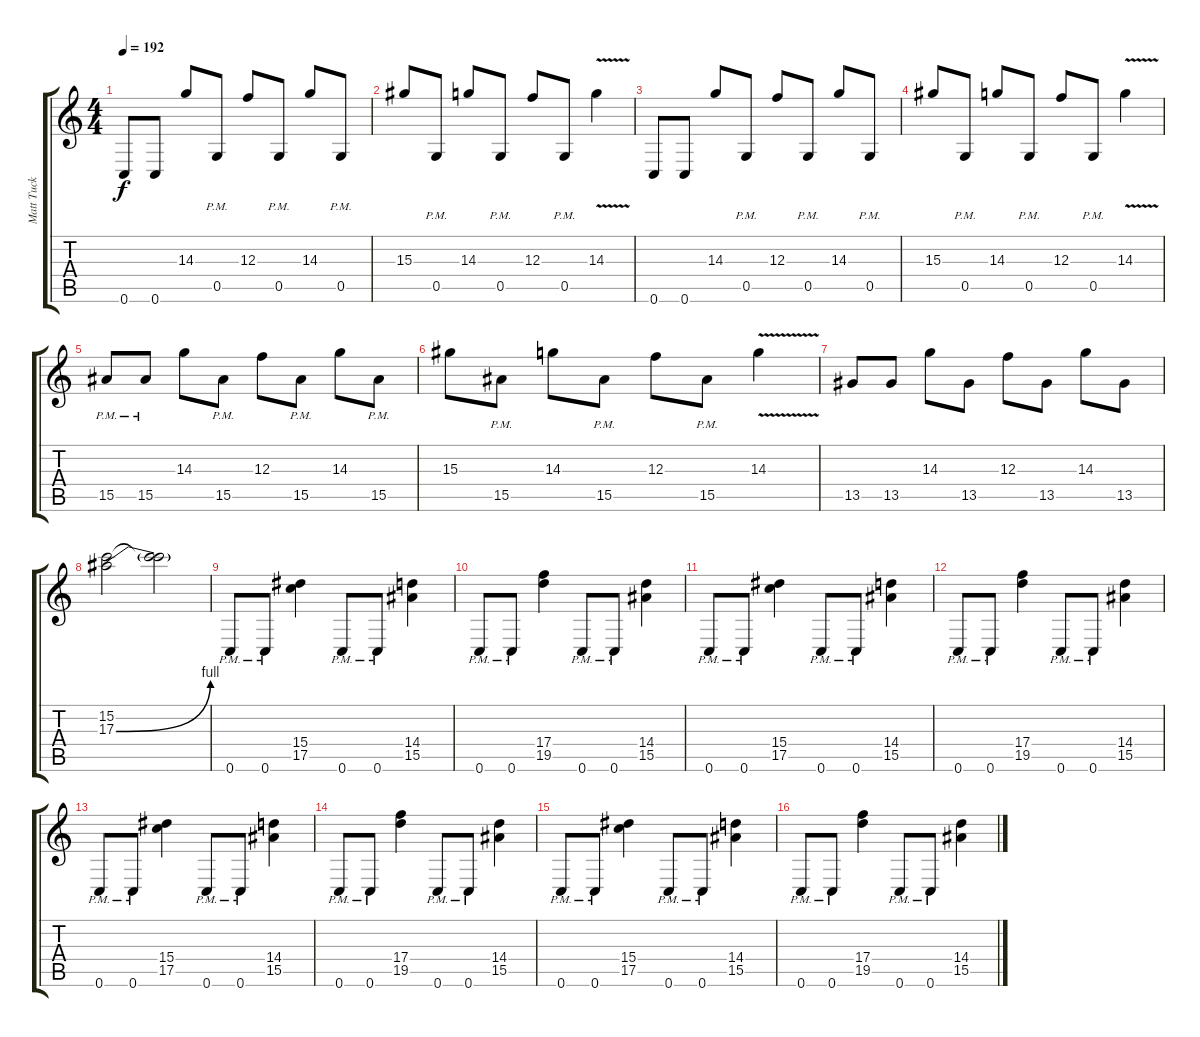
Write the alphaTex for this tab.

\track ("Matt Tuck " "Matt Tuck ") {instrument distortionguitar}
\staff {score tabs}
\tuning (D4 A3 F3 C3 G2 C2) {hide}
\ts (4 4)
\tempo 192
\clef g2
\ks c
0.6.8{dy f} 0.6.8 14.3.8 0.5{pm}.8 12.3.8 0.5{pm}.8 14.3.8 0.5{pm}.8 |
15.3.8 0.5{pm}.8 14.3.8 0.5{pm}.8 12.3.8 0.5{pm}.8 14.3{v}.4 |
0.6.8 0.6.8 14.3.8 0.5{pm}.8 12.3.8 0.5{pm}.8 14.3.8 0.5{pm}.8 |
15.3.8 0.5{pm}.8 14.3.8 0.5{pm}.8 12.3.8 0.5{pm}.8 14.3{v}.4 |
15.5{pm}.8 15.5{pm}.8 14.3.8 15.5{pm}.8 12.3.8 15.5{pm}.8 14.3.8 15.5{pm}.8 |
15.3.8 15.5{pm}.8 14.3.8 15.5{pm}.8 12.3.8 15.5{pm}.8 14.3{v}.4 |
13.5.8 13.5.8 14.3.8 13.5.8 12.3.8 13.5.8 14.3.8 13.5.8 |
(15.2 17.3{be (bend 0 0 60 4)}).2 (15.2{t} 17.3{t}).2 |
0.6{pm}.8{instrument overdrivenguitar} 0.6{pm}.8 (15.4 17.5).4 0.6{pm}.8 0.6{pm}.8 (14.4 15.5).4 |
0.6{pm}.8 0.6{pm}.8 (17.4 19.5).4 0.6{pm}.8 0.6{pm}.8 (14.4 15.5).4 |
0.6{pm}.8 0.6{pm}.8 (15.4 17.5).4 0.6{pm}.8 0.6{pm}.8 (14.4 15.5).4 |
0.6{pm}.8 0.6{pm}.8 (17.4 19.5).4 0.6{pm}.8 0.6{pm}.8 (14.4 15.5).4 |
0.6{pm}.8 0.6{pm}.8 (15.4 17.5).4 0.6{pm}.8 0.6{pm}.8 (14.4 15.5).4 |
0.6{pm}.8 0.6{pm}.8 (17.4 19.5).4 0.6{pm}.8 0.6{pm}.8 (14.4 15.5).4 |
0.6{pm}.8 0.6{pm}.8 (15.4 17.5).4 0.6{pm}.8 0.6{pm}.8 (14.4 15.5).4 |
0.6{pm}.8 0.6{pm}.8 (17.4 19.5).4 0.6{pm}.8 0.6{pm}.8 (14.4 15.5).4
